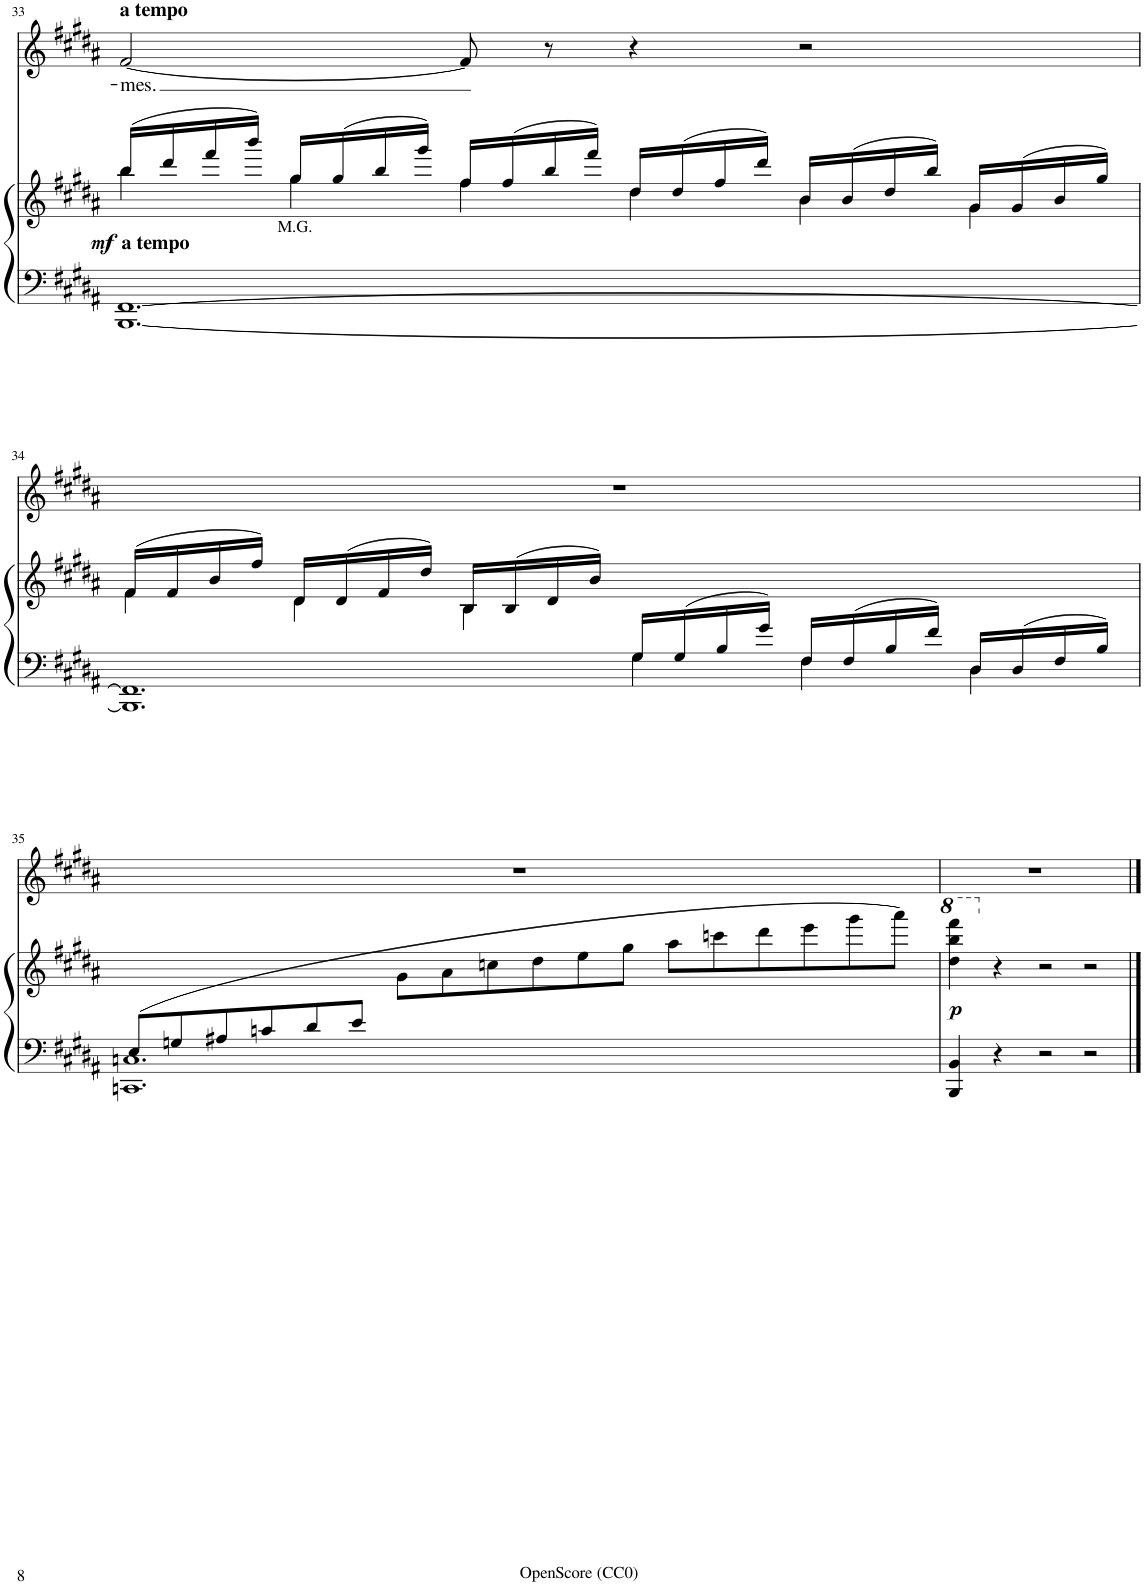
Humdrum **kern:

**kern	**kern	**dynam	**kern	**text
*part2	*part2	*part2	*part1	*part1
*staff3	*staff2	*staff2/3	*staff1	*staff1
*I"Piano	*	*	*I"Hautbois	*
*I'Pno	*	*	*	*
!!LO:PB:g=z
*clefF4	*clefG2	*	*clefG2	*
*k[f#c#g#d#a#]	*k[f#c#g#d#a#]	*	*k[f#c#g#d#a#]	*
*M3/2	*M3/2	*	*M3/2	*
=33	=33	=33	=33	=33
*	*^	*	*	*
!	!	!	!	!LO:TX:a:B:t=a tempo	!
!	!LO:TX:b:B:t=a tempo	!	!	!	!
!	!	!	!LO:DY:b	!	!LO:LY:b
[1.BBB [1.FF#	(16bb/LL	4bb\	mf	[2f#/	-mes.
.	16ddd#/	.	.	.	.
.	16fff#/	.	.	.	.
.	16bbb/JJ)	.	.	.	.
!	!LO:TX:b:t=M.G.	!	!	!	!
.	16gg#/LL	4gg#\	.	.	.
.	(16gg#/	.	.	.	.
.	16bb/	.	.	.	.
.	16ggg#/JJ)	.	.	.	.
.	16ff#/LL	4ff#\	.	8f#/]	.
.	(16ff#/	.	.	.	.
.	16bb/	.	.	8r	.
.	16fff#/JJ)	.	.	.	.
.	16dd#/LL	4dd#\	.	4r	.
.	(16dd#/	.	.	.	.
.	16ff#/	.	.	.	.
.	16ddd#/JJ)	.	.	.	.
.	16b/LL	4b\	.	2r	.
.	(16b/	.	.	.	.
.	16dd#/	.	.	.	.
.	16bb/JJ)	.	.	.	.
.	16g#/LL	4g#\	.	.	.
.	(16g#/	.	.	.	.
.	16b/	.	.	.	.
.	16gg#/JJ)	.	.	.	.
!!LO:LB:g=z
=34	=34	=34	=34	=34	=34
*^	*	*	*	*	*
*	*^	*	*	*	*	*
2.ryy	2.ryy	1.BBB] 1.FF#]	(16f#/LL	4f#\	.	1.r	.
.	.	.	16f#/	.	.	.	.
.	.	.	16b/	.	.	.	.
.	.	.	16ff#/JJ)	.	.	.	.
.	.	.	16d#/LL	4d#\	.	.	.
.	.	.	(16d#/	.	.	.	.
.	.	.	16f#/	.	.	.	.
.	.	.	16dd#/JJ)	.	.	.	.
.	.	.	16B/LL	4B\	.	.	.
.	.	.	(16B/	.	.	.	.
.	.	.	16d#/	.	.	.	.
.	.	.	16b/JJ)	.	.	.	.
16G#/LL	4G#\	.	2.ryy	2.ryy	.	.	.
16G#/	.	.	.	.	.	.	.
16B/	.	.	.	.	.	.	.
16g#/JJ	.	.	.	.	.	.	.
16F#/LL	4F#\	.	.	.	.	.	.
16F#/	.	.	.	.	.	.	.
16B/	.	.	.	.	.	.	.
16f#/JJ	.	.	.	.	.	.	.
16D#/LL	4D#\	.	.	.	.	.	.
16D#/	.	.	.	.	.	.	.
16F#/	.	.	.	.	.	.	.
16B/JJ	.	.	.	.	.	.	.
*	*v	*v	*	*	*	*	*
*	*	*v	*v	*	*	*
!!LO:LB:g=z
=35	=35	=35	=35	=35	=35
(12E/L	1.CCn 1.Cn	2ryy	.	1.r	.
12Gn/	.	.	.	.	.
12A#X/	.	.	.	.	.
12cn/	.	.	.	.	.
12d#/	.	.	.	.	.
12e/J	.	.	.	.	.
1ryy	.	12g#\L	.	.	.
.	.	12a#\	.	.	.
.	.	12ccn\	.	.	.
.	.	12dd#\	.	.	.
.	.	12ee\	.	.	.
.	.	12gg#\J	.	.	.
.	.	12aa#\L	.	.	.
.	.	12cccn\	.	.	.
.	.	12ddd#\	.	.	.
.	.	12eee\	.	.	.
.	.	12ggg#\	.	.	.
.	.	12aaa#\J)	.	.	.
*v	*v	*	*	*	*
=36	=36	=36	=36	=36
*	*8va	*	*	*
!	!	!LO:DY:b	!	!
4BBB/ 4BB/	4ddd#\ 4bbb\ 4ffff#\	p	1.r	.
*	*X8va	*	*	*
4r	4r	.	.	.
2r	2r	.	.	.
2r	2r	.	.	.
==	==	==	==	==
*-	*-	*-	*-	*-
